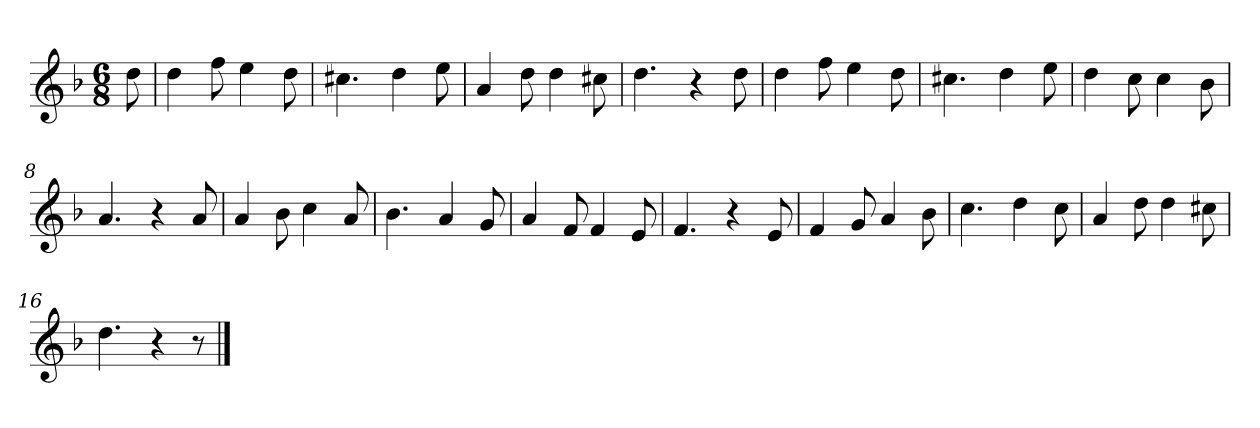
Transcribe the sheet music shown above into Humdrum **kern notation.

**kern
*part1
*staff1
*k[b-]
*M6/8
*MM120
=
8dd
=1
4dd
8ff
4ee
8dd
=2
4.cc#X
4dd
8ee
=3
4a
8dd
4dd
8cc#X
=4
4.dd
4r
8dd
=5
4dd
8ff
4ee
8dd
=6
4.cc#X
4dd
8ee
=7
4dd
8cc
4cc
8b-
=8
4.a
4r
8a
=9
4a
8b-
4cc
8a
=10
4.b-
4a
8g
=11
4a
8f
4f
8e
=12
4.f
4r
8e
=13
4f
8g
4a
8b-
=14
4.cc
4dd
8cc
=15
4a
8dd
4dd
8cc#X
=16
4.dd
4r
8r
==
*-
